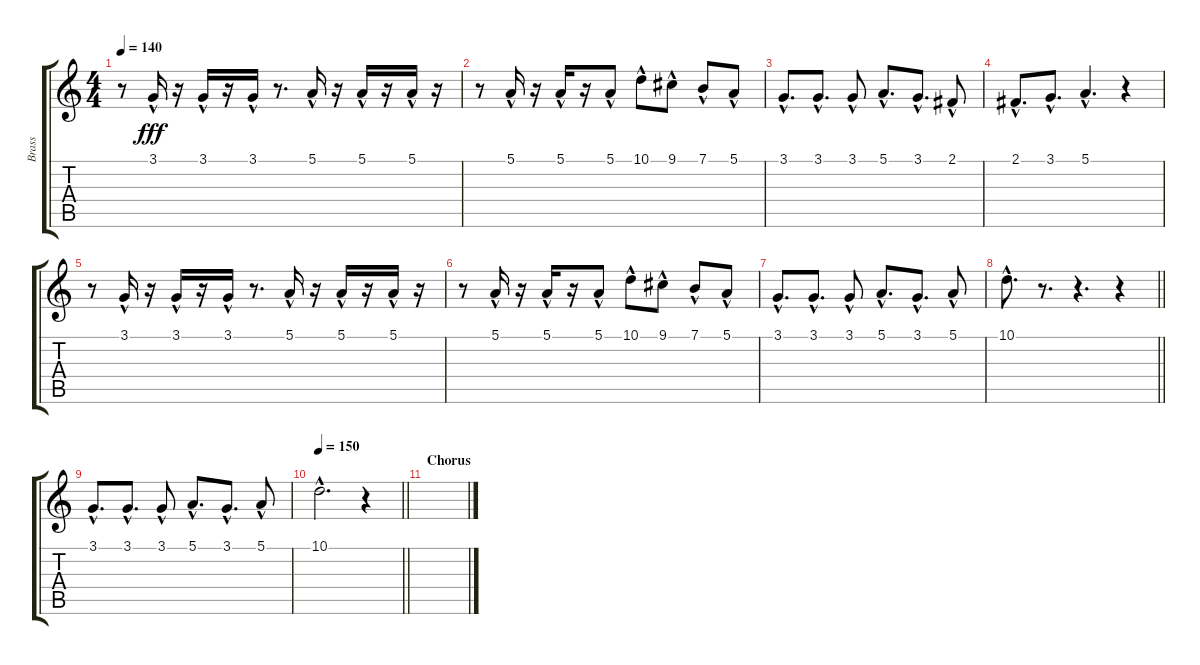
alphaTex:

\track ("Brass" "Brass") {instrument brasssection}
\staff {score tabs}
\tuning (E4 B3 G3 D3 A2 E2) {hide}
\ts (4 4)
\tempo 140
\clef g2
\ks c
r.8{dy fff} 3.1{hac}.16 r.16 3.1{hac}.16 r.16 3.1{hac}.16 r.8{d} 5.1{hac}.16 r.16 5.1{hac}.16 r.16 5.1{hac}.16 r.16 |
r.8 5.1{hac}.16 r.16 5.1{hac}.16 r.16 5.1{hac}.8 10.1{hac}.8 9.1{hac}.8 7.1{hac}.8 5.1{hac}.8 |
3.1{hac}.8{d} 3.1{hac}.8{d} 3.1{hac}.8 5.1{hac}.8{d} 3.1{hac}.8{d} 2.1{hac}.8 |
2.1{hac}.8{d} 3.1{hac}.8{d} 5.1{hac}.4{d} r.4 |
r.8 3.1{hac}.16 r.16 3.1{hac}.16 r.16 3.1{hac}.16 r.8{d} 5.1{hac}.16 r.16 5.1{hac}.16 r.16 5.1{hac}.16 r.16 |
r.8 5.1{hac}.16 r.16 5.1{hac}.16 r.16 5.1{hac}.8 10.1{hac}.8 9.1{hac}.8 7.1{hac}.8 5.1{hac}.8 |
3.1{hac}.8{d} 3.1{hac}.8{d} 3.1{hac}.8 5.1{hac}.8{d} 3.1{hac}.8{d} 5.1{hac}.8 |
\barLineRight lightlight
10.1{hac}.8{d} r.8{d} r.4{d} r.4 |
3.1{hac}.8{d} 3.1{hac}.8{d} 3.1{hac}.8 5.1{hac}.8{d} 3.1{hac}.8{d} 5.1{hac}.8 |
\tempo 150
\barLineRight lightlight
10.1{hac}.2{d} r.4 |
\section ("" "Chorus")
